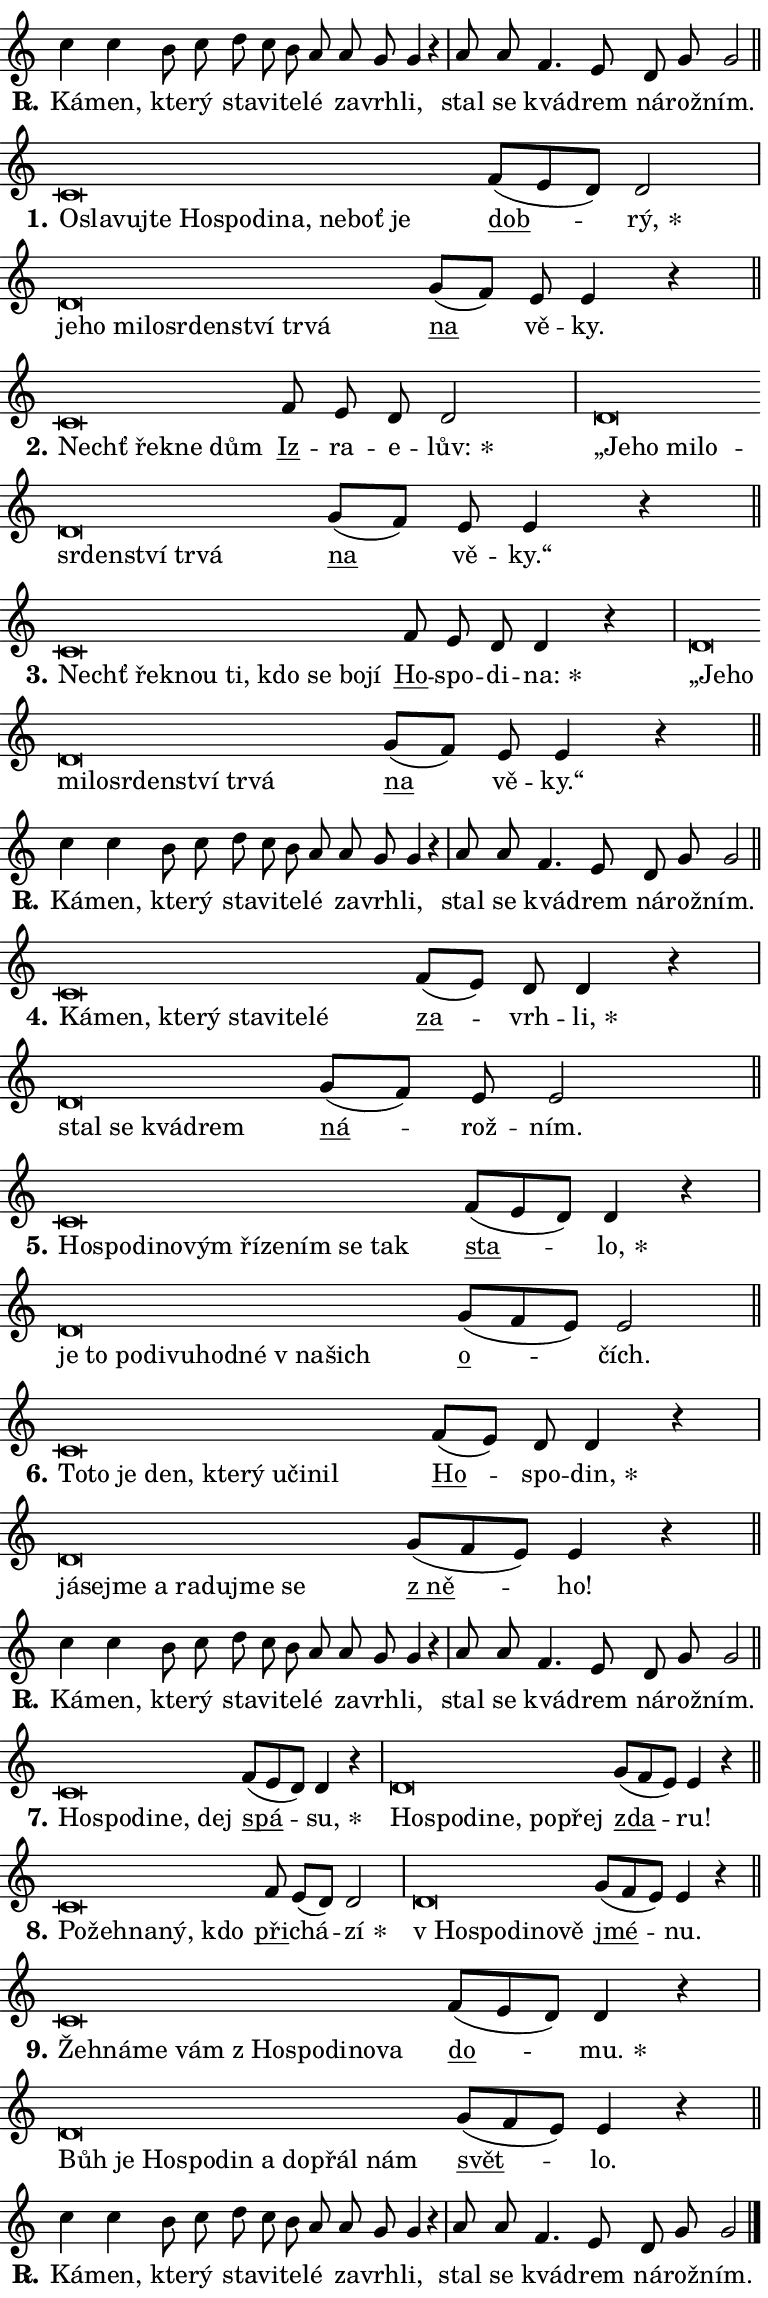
\version "2.24.0"
\header { tagline = "" }
\paper {
  indent = 0\cm
  top-margin = 0\cm
  right-margin = 0.13\cm % to fit lyric hyphens
  bottom-margin = 0\cm
  left-margin = 0\cm
  paper-width = 13\cm
  page-breaking = #ly:one-page-breaking
  system-system-spacing.basic-distance = #11
  score-system-spacing.basic-distance = #11
  ragged-last = ##f
}


%% Author: Thomas Morley
%% https://lists.gnu.org/archive/html/lilypond-user/2020-05/msg00002.html
#(define (line-position grob)
"Returns position of @var[grob} in current system:
   @code{'start}, if at first time-step
   @code{'end}, if at last time-step
   @code{'middle} otherwise
"
  (let* ((col (ly:item-get-column grob))
         (ln (ly:grob-object col 'left-neighbor))
         (rn (ly:grob-object col 'right-neighbor))
         (col-to-check-left (if (ly:grob? ln) ln col))
         (col-to-check-right (if (ly:grob? rn) rn col))
         (break-dir-left
           (and
             (ly:grob-property col-to-check-left 'non-musical #f)
             (ly:item-break-dir col-to-check-left)))
         (break-dir-right
           (and
             (ly:grob-property col-to-check-right 'non-musical #f)
             (ly:item-break-dir col-to-check-right))))
        (cond ((eqv? 1 break-dir-left) 'start)
              ((eqv? -1 break-dir-right) 'end)
              (else 'middle))))

#(define (tranparent-at-line-position vctor)
  (lambda (grob)
  "Relying on @code{line-position} select the relevant enry from @var{vctor}.
Used to determine transparency,"
    (case (line-position grob)
      ((end) (not (vector-ref vctor 0)))
      ((middle) (not (vector-ref vctor 1)))
      ((start) (not (vector-ref vctor 2))))))

noteHeadBreakVisibility =
#(define-music-function (break-visibility)(vector?)
"Makes @code{NoteHead}s transparent relying on @var{break-visibility}"
#{
  \override NoteHead.transparent =
    #(tranparent-at-line-position break-visibility)
#})

#(define delete-ledgers-for-transparent-note-heads
  (lambda (grob)
    "Reads whether a @code{NoteHead} is transparent.
If so this @code{NoteHead} is removed from @code{'note-heads} from
@var{grob}, which is supposed to be @code{LedgerLineSpanner}.
As a result ledgers are not printed for this @code{NoteHead}"
    (let* ((nhds-array (ly:grob-object grob 'note-heads))
           (nhds-list
             (if (ly:grob-array? nhds-array)
                 (ly:grob-array->list nhds-array)
                 '()))
           ;; Relies on the transparent-property being done before
           ;; Staff.LedgerLineSpanner.after-line-breaking is executed.
           ;; This is fragile ...
           (to-keep
             (remove
               (lambda (nhd)
                 (ly:grob-property nhd 'transparent #f))
               nhds-list)))
      ;; TODO find a better method to iterate over grob-arrays, similiar
      ;; to filter/remove etc for lists
      ;; For now rebuilt from scratch
      (set! (ly:grob-object grob 'note-heads)  '())
      (for-each
        (lambda (nhd)
          (ly:pointer-group-interface::add-grob grob 'note-heads nhd))
        to-keep))))

squashNotes = {
  \override NoteHead.X-extent = #'(-0.2 . 0.2)
  \override NoteHead.Y-extent = #'(-0.75 . 0)
  \override NoteHead.stencil =
    #(lambda (grob)
       (let ((pos (ly:grob-property grob 'staff-position)))
         (begin
           (if (< pos -7) (display "ERROR: Lower brevis then expected\n") (display ""))
           (if (<= pos -6) ly:text-interface::print ly:note-head::print))))
}
unSquashNotes = {
  \revert NoteHead.X-extent
  \revert NoteHead.Y-extent
  \revert NoteHead.stencil
}

hideNotes = \noteHeadBreakVisibility #begin-of-line-visible
unHideNotes = \noteHeadBreakVisibility #all-visible

% work-around for resetting accidentals
% https://lilypond.org/doc/v2.23/Documentation/notation/displaying-rhythms#unmetered-music
cadenzaMeasure = {
  \cadenzaOff
  \partial 1024 s1024
  \cadenzaOn
}

#(define-markup-command (accent layout props text) (markup?)
  "Underline accented syllable"
  (interpret-markup layout props
    #{\markup \override #'(offset . 4.3) \underline { #text }#}))

responsum = \markup \concat {
  "R" \hspace #-1.05 \path #0.1 #'((moveto 0 0.07) (lineto 0.9 0.8)) \hspace #0.05 "."
}

spaceSize = #0.6828661417322834 % exact space size for TeX Gyre Schola

\layout {
  \context {
    \Staff
    \remove "Time_signature_engraver"
    \override LedgerLineSpanner.after-line-breaking = #delete-ledgers-for-transparent-note-heads
  }
  \context {
    \Lyrics {
      \override LyricSpace.minimum-distance = \spaceSize
      \override LyricText.font-name = #"TeX Gyre Schola"
      \override LyricText.font-size = 1
      \override StanzaNumber.font-name = #"TeX Gyre Schola Bold"
      \override StanzaNumber.font-size = 1
    }
  }
  \context {
    \Score 
    \override NoteHead.text =
      #(lambda (grob) 
        (let ((pos (ly:grob-property grob 'staff-position)))
          #{\markup {
            \combine
              \halign #-0.55 \raise #(if (= pos -6) 0 0.5) \override #'(thickness . 2) \draw-line #'(3.2 . 0)
              \musicglyph "noteheads.sM1"
          }#}))
  }
}

% magnetic-lyrics.ily
%
%   written by
%     Jean Abou Samra <jean@abou-samra.fr>
%     Werner Lemberg <wl@gnu.org>
%
%   adapted by
%     Jiri Hon <jiri.hon@gmail.com>
%
% Version 2022-Apr-15

% https://www.mail-archive.com/lilypond-user@gnu.org/msg149350.html

#(define (Left_hyphen_pointer_engraver context)
   "Collect syllable-hyphen-syllable occurrences in lyrics and store
them in properties.  This engraver only looks to the left.  For
example, if the lyrics input is @code{foo -- bar}, it does the
following.

@itemize @bullet
@item
Set the @code{text} property of the @code{LyricHyphen} grob between
@q{foo} and @q{bar} to @code{foo}.

@item
Set the @code{left-hyphen} property of the @code{LyricText} grob with
text @q{foo} to the @code{LyricHyphen} grob between @q{foo} and
@q{bar}.
@end itemize

Use this auxiliary engraver in combination with the
@code{lyric-@/text::@/apply-@/magnetic-@/offset!} hook."
   (let ((hyphen #f)
         (text #f))
     (make-engraver
      (acknowledgers
       ((lyric-syllable-interface engraver grob source-engraver)
        (set! text grob)))
      (end-acknowledgers
       ((lyric-hyphen-interface engraver grob source-engraver)
        ;(when (not (grob::has-interface grob 'lyric-space-interface))
          (set! hyphen grob)));)
      ((stop-translation-timestep engraver)
       (when (and text hyphen)
         (ly:grob-set-object! text 'left-hyphen hyphen))
       (set! text #f)
       (set! hyphen #f)))))

#(define (lyric-text::apply-magnetic-offset! grob)
   "If the space between two syllables is less than the value in
property @code{LyricText@/.details@/.squash-threshold}, move the right
syllable to the left so that it gets concatenated with the left
syllable.

Use this function as a hook for
@code{LyricText@/.after-@/line-@/breaking} if the
@code{Left_@/hyphen_@/pointer_@/engraver} is active."
   (let ((hyphen (ly:grob-object grob 'left-hyphen #f)))
     (when hyphen
       (let ((left-text (ly:spanner-bound hyphen LEFT)))
         (when (grob::has-interface left-text 'lyric-syllable-interface)
           (let* ((common (ly:grob-common-refpoint grob left-text X))
                  (this-x-ext (ly:grob-extent grob common X))
                  (left-x-ext
                   (begin
                     ;; Trigger magnetism for left-text.
                     (ly:grob-property left-text 'after-line-breaking)
                     (ly:grob-extent left-text common X)))
                  ;; `delta` is the gap width between two syllables.
                  (delta (- (interval-start this-x-ext)
                            (interval-end left-x-ext)))
                  (details (ly:grob-property grob 'details))
                  (threshold (assoc-get 'squash-threshold details 0.2)))
             (when (< delta threshold)
               (let* (;; We have to manipulate the input text so that
                      ;; ligatures crossing syllable boundaries are not
                      ;; disabled.  For languages based on the Latin
                      ;; script this is essentially a beautification.
                      ;; However, for non-Western scripts it can be a
                      ;; necessity.
                      (lt (ly:grob-property left-text 'text))
                      (rt (ly:grob-property grob 'text))
                      (is-space (grob::has-interface hyphen 'lyric-space-interface))
                      (space (if is-space " " ""))
                      (extra-delta (if is-space spaceSize 0))
                      ;; Append new syllable.
                      (ltrt-space (if (and (string? lt) (string? rt))
                                (string-append lt space rt)
                                (make-concat-markup (list lt space rt))))
                      ;; Right-align `ltrt` to the right side.
                      (ltrt-space-markup (grob-interpret-markup
                               grob
                               (make-translate-markup
                                (cons (interval-length this-x-ext) 0)
                                (make-right-align-markup ltrt-space)))))
                 (begin
                   ;; Don't print `left-text`.
                   (ly:grob-set-property! left-text 'stencil #f)
                   ;; Set text and stencil (which holds all collected
                   ;; syllables so far) and shift it to the left.
                   (ly:grob-set-property! grob 'text ltrt-space)
                   (ly:grob-set-property! grob 'stencil ltrt-space-markup)
                   (ly:grob-translate-axis! grob (- (- delta extra-delta)) X))))))))))


#(define (lyric-hyphen::displace-bounds-first grob)
   ;; Make very sure this callback isn't triggered too early.
   (let ((left (ly:spanner-bound grob LEFT))
         (right (ly:spanner-bound grob RIGHT)))
     (ly:grob-property left 'after-line-breaking)
     (ly:grob-property right 'after-line-breaking)
     (ly:lyric-hyphen::print grob)))

squashThreshold = #0.4

\layout {
  \context {
    \Lyrics
    \consists #Left_hyphen_pointer_engraver
    \override LyricText.after-line-breaking =
      #lyric-text::apply-magnetic-offset!
    \override LyricHyphen.stencil = #lyric-hyphen::displace-bounds-first
    \override LyricText.details.squash-threshold = \squashThreshold
    \override LyricHyphen.minimum-distance = 0
    \override LyricHyphen.minimum-length = \squashThreshold
  }
}

squashText = \override LyricText.details.squash-threshold = 9999
unSquashText = \override LyricText.details.squash-threshold = \squashThreshold

leftText = \override LyricText.self-alignment-X = #LEFT
unLeftText = \revert LyricText.self-alignment-X

starOffset = #(lambda (grob) 
                (let ((x_offset (ly:self-alignment-interface::aligned-on-x-parent grob)))
                  (if (= x_offset 0) 0 (+ x_offset 1.2))))

star = #(define-music-function (syllable)(string?)
"Append star separator at the end of a syllable"
#{
  \once \override LyricText.X-offset = #starOffset
  \lyricmode { \markup {
    #syllable
    \override #'((font-name . "TeX Gyre Schola Bold")) \hspace #0.2 \lower #0.65 \larger "*"
  } }
#})

starAccent = #(define-music-function (syllable)(string?)
"Append star separator at the end of a syllable and make accent"
#{
  \once \override LyricText.X-offset = #starOffset
  \lyricmode { \markup {
    \accent #syllable
    \override #'((font-name . "TeX Gyre Schola Bold")) \hspace #0.2 \lower #0.65 \larger "*"
  } }
#})

breath = #(define-music-function (syllable)(string?)
"Append breathing indicator at the end of a syllable"
#{
  \lyricmode { \markup { #syllable "+" } }
#})

optionalBreath = #(define-music-function (syllable)(string?)
"Append optional breathing indicator at the end of a syllable"
#{
  \lyricmode { \markup { #syllable "(+)" } }
#})


\score {
    <<
        \new Voice = "melody" { \cadenzaOn \key c \major \relative { c''4 c b8 c d c b a \bar "" a g g4 r \cadenzaMeasure \bar "|" a8 a \bar "" f4. e8 d g g2 \cadenzaMeasure \bar "||" \break } }
        \new Lyrics \lyricsto "melody" { \lyricmode { \set stanza = \responsum
Ká -- men, kte -- rý sta -- vi -- te -- lé za -- vrh -- li, stal se kvá -- drem ná -- rož -- ním. } }
    >>
    \layout {}
}

\score {
    <<
        \new Voice = "melody" { \cadenzaOn \key c \major \relative { \squashNotes c'\breve*1/16 \hideNotes \breve*1/16 \bar "" \breve*1/16 \bar "" \breve*1/16 \bar "" \breve*1/16 \bar "" \breve*1/16 \bar "" \breve*1/16 \bar "" \breve*1/16 \bar "" \breve*1/16 \bar "" \breve*1/16 \breve*1/16 \bar "" \unHideNotes \unSquashNotes \bar "" f8[( e d)] d2 \cadenzaMeasure \bar "|" \squashNotes d\breve*1/16 \hideNotes \breve*1/16 \bar "" \breve*1/16 \bar "" \breve*1/16 \bar "" \breve*1/16 \bar "" \breve*1/16 \bar "" \breve*1/16 \bar "" \breve*1/16 \breve*1/16 \bar "" \unHideNotes \unSquashNotes \bar "" g8[( f)] e e4 r \cadenzaMeasure \bar "||" \break } }
        \new Lyrics \lyricsto "melody" { \lyricmode { \set stanza = "1."
\leftText O -- \squashText sla -- vuj -- te Ho -- spo -- di -- na, ne -- boť je \unLeftText \unSquashText \markup \accent dob -- \star rý, \leftText je -- \squashText ho mi -- lo -- sr -- den -- ství tr -- vá \unLeftText \unSquashText \markup \accent na vě -- ky. } }
    >>
    \layout {}
}

\score {
    <<
        \new Voice = "melody" { \cadenzaOn \key c \major \relative { \squashNotes c'\breve*1/16 \hideNotes \breve*1/16 \bar "" \breve*1/16 \breve*1/16 \bar "" \unHideNotes \unSquashNotes \bar "" f8 e d d2 \cadenzaMeasure \bar "|" \squashNotes d\breve*1/16 \hideNotes \breve*1/16 \bar "" \breve*1/16 \bar "" \breve*1/16 \bar "" \breve*1/16 \bar "" \breve*1/16 \bar "" \breve*1/16 \bar "" \breve*1/16 \breve*1/16 \bar "" \unHideNotes \unSquashNotes \bar "" g8[( f)] e e4 r \cadenzaMeasure \bar "||" \break } }
        \new Lyrics \lyricsto "melody" { \lyricmode { \set stanza = "2."
\leftText Nechť \squashText řek -- ne dům \unLeftText \unSquashText \markup \accent Iz -- ra -- e -- \star lův: \leftText „Je -- \squashText ho mi -- lo -- sr -- den -- ství tr -- vá \unLeftText \unSquashText \markup \accent na vě -- ky.“ } }
    >>
    \layout {}
}

\score {
    <<
        \new Voice = "melody" { \cadenzaOn \key c \major \relative { \squashNotes c'\breve*1/16 \hideNotes \breve*1/16 \bar "" \breve*1/16 \bar "" \breve*1/16 \bar "" \breve*1/16 \bar "" \breve*1/16 \bar "" \breve*1/16 \breve*1/16 \bar "" \unHideNotes \unSquashNotes \bar "" f8 e d d4 r \cadenzaMeasure \bar "|" \squashNotes d\breve*1/16 \hideNotes \breve*1/16 \bar "" \breve*1/16 \bar "" \breve*1/16 \bar "" \breve*1/16 \bar "" \breve*1/16 \bar "" \breve*1/16 \bar "" \breve*1/16 \breve*1/16 \bar "" \unHideNotes \unSquashNotes \bar "" g8[( f)] e e4 r \cadenzaMeasure \bar "||" \break } }
        \new Lyrics \lyricsto "melody" { \lyricmode { \set stanza = "3."
\leftText Nechť \squashText řek -- nou ti, kdo se bo -- jí \unLeftText \unSquashText \markup \accent Ho -- spo -- di -- \star na: \leftText „Je -- \squashText ho mi -- lo -- sr -- den -- ství tr -- vá \unLeftText \unSquashText \markup \accent na vě -- ky.“ } }
    >>
    \layout {}
}

\score {
    <<
        \new Voice = "melody" { \cadenzaOn \key c \major \relative { c''4 c b8 c d c b a \bar "" a g g4 r \cadenzaMeasure \bar "|" a8 a \bar "" f4. e8 d g g2 \cadenzaMeasure \bar "||" \break } }
        \new Lyrics \lyricsto "melody" { \lyricmode { \set stanza = \responsum
Ká -- men, kte -- rý sta -- vi -- te -- lé za -- vrh -- li, stal se kvá -- drem ná -- rož -- ním. } }
    >>
    \layout {}
}

\score {
    <<
        \new Voice = "melody" { \cadenzaOn \key c \major \relative { \squashNotes c'\breve*1/16 \hideNotes \breve*1/16 \bar "" \breve*1/16 \bar "" \breve*1/16 \bar "" \breve*1/16 \bar "" \breve*1/16 \bar "" \breve*1/16 \breve*1/16 \bar "" \unHideNotes \unSquashNotes \bar "" f8[( e)] d d4 r \cadenzaMeasure \bar "|" \squashNotes d\breve*1/16 \hideNotes \breve*1/16 \bar "" \breve*1/16 \breve*1/16 \bar "" \unHideNotes \unSquashNotes \bar "" g8[( f)] e e2 \cadenzaMeasure \bar "||" \break } }
        \new Lyrics \lyricsto "melody" { \lyricmode { \set stanza = "4."
\leftText Ká -- \squashText men, kte -- rý sta -- vi -- te -- lé \unLeftText \unSquashText \markup \accent za -- vrh -- \star li, \leftText stal \squashText se kvá -- drem \unLeftText \unSquashText \markup \accent ná -- rož -- ním. } }
    >>
    \layout {}
}

\score {
    <<
        \new Voice = "melody" { \cadenzaOn \key c \major \relative { \squashNotes c'\breve*1/16 \hideNotes \breve*1/16 \bar "" \breve*1/16 \bar "" \breve*1/16 \bar "" \breve*1/16 \bar "" \breve*1/16 \bar "" \breve*1/16 \bar "" \breve*1/16 \bar "" \breve*1/16 \breve*1/16 \bar "" \unHideNotes \unSquashNotes \bar "" f8[( e d)] d4 r \cadenzaMeasure \bar "|" \squashNotes d\breve*1/16 \hideNotes \breve*1/16 \bar "" \breve*1/16 \bar "" \breve*1/16 \bar "" \breve*1/16 \bar "" \breve*1/16 \bar "" \breve*1/16 \bar "" \breve*1/16 \breve*1/16 \bar "" \unHideNotes \unSquashNotes \bar "" g8[( f e)] e2 \cadenzaMeasure \bar "||" \break } }
        \new Lyrics \lyricsto "melody" { \lyricmode { \set stanza = "5."
\leftText Ho -- \squashText spo -- di -- no -- vým ří -- ze -- ním se tak \unLeftText \unSquashText \markup \accent sta -- \star lo, \leftText je \squashText to po -- di -- vu -- hod -- né "v na" -- šich \unLeftText \unSquashText \markup \accent o -- čích. } }
    >>
    \layout {}
}

\score {
    <<
        \new Voice = "melody" { \cadenzaOn \key c \major \relative { \squashNotes c'\breve*1/16 \hideNotes \breve*1/16 \bar "" \breve*1/16 \bar "" \breve*1/16 \bar "" \breve*1/16 \bar "" \breve*1/16 \bar "" \breve*1/16 \bar "" \breve*1/16 \breve*1/16 \bar "" \unHideNotes \unSquashNotes \bar "" f8[( e)] d d4 r \cadenzaMeasure \bar "|" \squashNotes d\breve*1/16 \hideNotes \breve*1/16 \bar "" \breve*1/16 \bar "" \breve*1/16 \bar "" \breve*1/16 \bar "" \breve*1/16 \bar "" \breve*1/16 \breve*1/16 \bar "" \unHideNotes \unSquashNotes \bar "" g8[( f e)] e4 r \cadenzaMeasure \bar "||" \break } }
        \new Lyrics \lyricsto "melody" { \lyricmode { \set stanza = "6."
\leftText To -- \squashText to je den, kte -- rý u -- či -- nil \unLeftText \unSquashText \markup \accent Ho -- spo -- \star din, \leftText já -- \squashText sej -- me a ra -- du -- jme se \unLeftText \unSquashText \markup \accent "z ně" -- ho! } }
    >>
    \layout {}
}

\score {
    <<
        \new Voice = "melody" { \cadenzaOn \key c \major \relative { c''4 c b8 c d c b a \bar "" a g g4 r \cadenzaMeasure \bar "|" a8 a \bar "" f4. e8 d g g2 \cadenzaMeasure \bar "||" \break } }
        \new Lyrics \lyricsto "melody" { \lyricmode { \set stanza = \responsum
Ká -- men, kte -- rý sta -- vi -- te -- lé za -- vrh -- li, stal se kvá -- drem ná -- rož -- ním. } }
    >>
    \layout {}
}

\score {
    <<
        \new Voice = "melody" { \cadenzaOn \key c \major \relative { \squashNotes c'\breve*1/16 \hideNotes \breve*1/16 \bar "" \breve*1/16 \bar "" \breve*1/16 \breve*1/16 \bar "" \unHideNotes \unSquashNotes \bar "" f8[( e d)] d4 r \cadenzaMeasure \bar "|" \squashNotes d\breve*1/16 \hideNotes \breve*1/16 \bar "" \breve*1/16 \bar "" \breve*1/16 \bar "" \breve*1/16 \breve*1/16 \bar "" \unHideNotes \unSquashNotes \bar "" g8[( f e)] e4 r \cadenzaMeasure \bar "||" \break } }
        \new Lyrics \lyricsto "melody" { \lyricmode { \set stanza = "7."
\leftText Ho -- \squashText spo -- di -- ne, dej \unLeftText \unSquashText \markup \accent spá -- \star su, \leftText Ho -- \squashText spo -- di -- ne, po -- přej \unLeftText \unSquashText \markup \accent zda -- ru! } }
    >>
    \layout {}
}

\score {
    <<
        \new Voice = "melody" { \cadenzaOn \key c \major \relative { \squashNotes c'\breve*1/16 \hideNotes \breve*1/16 \bar "" \breve*1/16 \bar "" \breve*1/16 \breve*1/16 \bar "" \unHideNotes \unSquashNotes \bar "" f8 e[( d)] d2 \cadenzaMeasure \bar "|" \squashNotes d\breve*1/16 \hideNotes \breve*1/16 \bar "" \breve*1/16 \bar "" \breve*1/16 \breve*1/16 \bar "" \unHideNotes \unSquashNotes \bar "" g8[( f e)] e4 r \cadenzaMeasure \bar "||" \break } }
        \new Lyrics \lyricsto "melody" { \lyricmode { \set stanza = "8."
\leftText Po -- \squashText žeh -- na -- ný, kdo \unLeftText \unSquashText \markup \accent při -- chá -- \star zí \leftText "v Ho" -- \squashText spo -- di -- no -- vě \unLeftText \unSquashText \markup \accent jmé -- nu. } }
    >>
    \layout {}
}

\score {
    <<
        \new Voice = "melody" { \cadenzaOn \key c \major \relative { \squashNotes c'\breve*1/16 \hideNotes \breve*1/16 \bar "" \breve*1/16 \bar "" \breve*1/16 \bar "" \breve*1/16 \bar "" \breve*1/16 \bar "" \breve*1/16 \bar "" \breve*1/16 \breve*1/16 \bar "" \unHideNotes \unSquashNotes \bar "" f8[( e d)] d4 r \cadenzaMeasure \bar "|" \squashNotes d\breve*1/16 \hideNotes \breve*1/16 \bar "" \breve*1/16 \bar "" \breve*1/16 \bar "" \breve*1/16 \bar "" \breve*1/16 \bar "" \breve*1/16 \bar "" \breve*1/16 \breve*1/16 \bar "" \unHideNotes \unSquashNotes \bar "" g8[( f e)] e4 r \cadenzaMeasure \bar "||" \break } }
        \new Lyrics \lyricsto "melody" { \lyricmode { \set stanza = "9."
\leftText Žeh -- \squashText ná -- me vám "z Ho" -- spo -- di -- no -- va \unLeftText \unSquashText \markup \accent do -- \star mu. \leftText Bůh \squashText je Ho -- spo -- din a do -- přál nám \unLeftText \unSquashText \markup \accent svět -- lo. } }
    >>
    \layout {}
}

\score {
    <<
        \new Voice = "melody" { \cadenzaOn \key c \major \relative { c''4 c b8 c d c b a \bar "" a g g4 r \cadenzaMeasure \bar "|" a8 a \bar "" f4. e8 d g g2 \cadenzaMeasure \bar "||" \break } \bar "|." }
        \new Lyrics \lyricsto "melody" { \lyricmode { \set stanza = \responsum
Ká -- men, kte -- rý sta -- vi -- te -- lé za -- vrh -- li, stal se kvá -- drem ná -- rož -- ním. } }
    >>
    \layout {}
}
